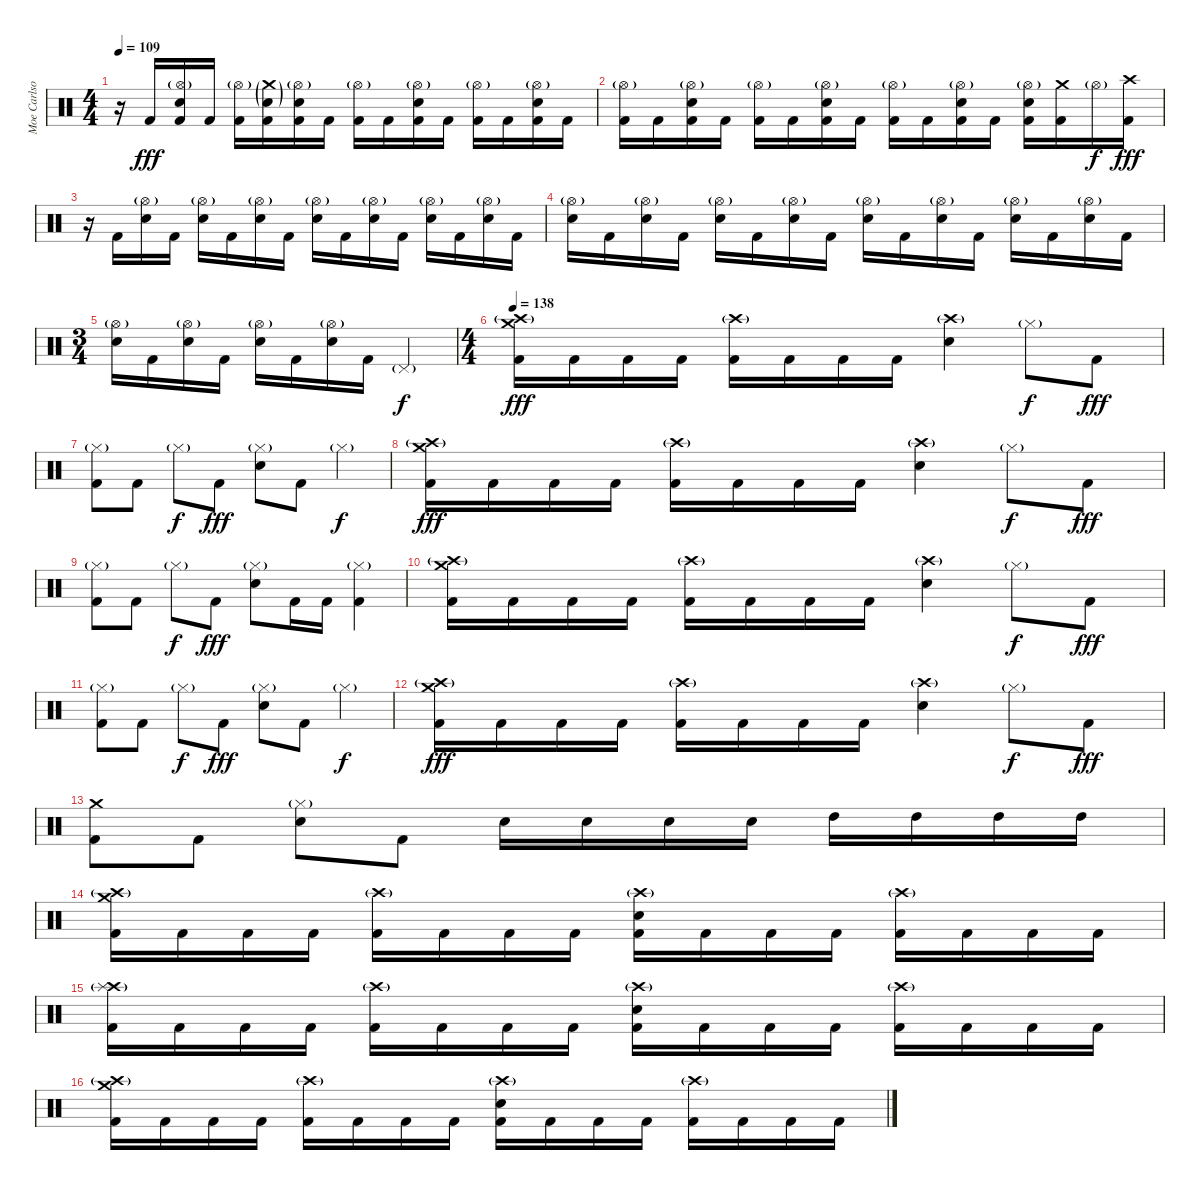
\track ("Moe Carlson" "Moe Carlso") {instrument percussion}
\staff {score}
\articulation defaults
\ts (4 4)
\tempo 109
\clef neutral
\ks c
r.16{dy fff} "Kick (hit) 2".16 ("Hi-Hat (open)"{g} "Electric Snare (hit)" "Kick (hit) 2").16 "Kick (hit) 2".16 ("Hi-Hat (open)"{g} "Kick (hit) 2").16 ("Crash medium (hit)"{g} "Electric Snare (hit)"{g} "Kick (hit) 2").16 ("Hi-Hat (open)"{g} "Electric Snare (hit)" "Kick (hit) 2").16 "Kick (hit) 2".16 ("Hi-Hat (open)"{g} "Kick (hit) 2").16 "Kick (hit) 2".16 ("Hi-Hat (open)"{g} "Electric Snare (hit)" "Kick (hit) 2").16 "Kick (hit) 2".16 ("Hi-Hat (open)"{g} "Kick (hit) 2").16 "Kick (hit) 2".16 ("Hi-Hat (open)"{g} "Electric Snare (hit)" "Kick (hit) 2").16 "Kick (hit) 2".16 |
("Hi-Hat (open)"{g} "Kick (hit) 2").16 "Kick (hit) 2".16 ("Hi-Hat (open)"{g} "Electric Snare (hit)" "Kick (hit) 2").16 "Kick (hit) 2".16 ("Hi-Hat (open)"{g} "Kick (hit) 2").16 "Kick (hit) 2".16 ("Hi-Hat (open)"{g} "Electric Snare (hit)" "Kick (hit) 2").16 "Kick (hit) 2".16 ("Hi-Hat (open)"{g} "Kick (hit) 2").16 "Kick (hit) 2".16 ("Hi-Hat (open)"{g} "Electric Snare (hit)" "Kick (hit) 2").16 "Kick (hit) 2".16 ("Hi-Hat (open)"{g} "Electric Snare (hit)" "Kick (hit) 2").16 ("Crash medium (hit)" "Kick (hit) 2").16 "Hi-Hat (open)"{g}.16{dy f} ("Crash high (hit)" "Kick (hit) 2").16{dy fff} |
r.16 "Kick (hit) 2".16 ("Hi-Hat (open)"{g} "Electric Snare (hit)").16 "Kick (hit) 2".16 ("Hi-Hat (open)"{g} "Electric Snare (hit)").16 "Kick (hit) 2".16 ("Hi-Hat (open)"{g} "Electric Snare (hit)").16 "Kick (hit) 2".16 ("Hi-Hat (open)"{g} "Electric Snare (hit)").16 "Kick (hit) 2".16 ("Hi-Hat (open)"{g} "Electric Snare (hit)").16 "Kick (hit) 2".16 ("Hi-Hat (open)"{g} "Electric Snare (hit)").16 "Kick (hit) 2".16 ("Hi-Hat (open)"{g} "Electric Snare (hit)").16 "Kick (hit) 2".16 |
("Hi-Hat (open)"{g} "Electric Snare (hit)").16 "Kick (hit) 2".16 ("Hi-Hat (open)"{g} "Electric Snare (hit)").16 "Kick (hit) 2".16 ("Hi-Hat (open)"{g} "Electric Snare (hit)").16 "Kick (hit) 2".16 ("Hi-Hat (open)"{g} "Electric Snare (hit)").16 "Kick (hit) 2".16 ("Hi-Hat (open)"{g} "Electric Snare (hit)").16 "Kick (hit) 2".16 ("Hi-Hat (open)"{g} "Electric Snare (hit)").16 "Kick (hit) 2".16 ("Hi-Hat (open)"{g} "Electric Snare (hit)").16 "Kick (hit) 2".16 ("Hi-Hat (open)"{g} "Electric Snare (hit)").16 "Kick (hit) 2".16 |
\ts (3 4)
("Hi-Hat (open)"{g} "Electric Snare (hit)").16 "Kick (hit) 2".16 ("Hi-Hat (open)"{g} "Electric Snare (hit)").16 "Kick (hit) 2".16 ("Hi-Hat (open)"{g} "Electric Snare (hit)").16 "Kick (hit) 2".16 ("Hi-Hat (open)"{g} "Electric Snare (hit)").16 "Kick (hit) 2".16 "Pedal Hi-Hat (hit)"{g}.4{dy f} |
\ts (4 4)
\tempo 138
("Crash high (hit)"{g} "Crash medium (hit)" "Kick (hit) 2").16{dy fff} "Kick (hit) 2".16 "Kick (hit) 2".16 "Kick (hit) 2".16 ("Crash high (hit)"{g} "Kick (hit) 2").16 "Kick (hit) 2".16 "Kick (hit) 2".16 "Kick (hit) 2".16 ("Crash high (hit)"{g} "Electric Snare (hit)").4 "Hi-Hat (closed)"{g}.8{dy f} "Kick (hit) 2".8{dy fff} |
("Hi-Hat (closed)"{g} "Kick (hit) 2").8 "Kick (hit) 2".8 "Hi-Hat (closed)"{g}.8{dy f} "Kick (hit) 2".8{dy fff} ("Hi-Hat (closed)"{g} "Electric Snare (hit)").8 "Kick (hit) 2".8 "Hi-Hat (closed)"{g}.4{dy f} |
("Crash high (hit)"{g} "Crash medium (hit)" "Kick (hit) 2").16{dy fff} "Kick (hit) 2".16 "Kick (hit) 2".16 "Kick (hit) 2".16 ("Crash high (hit)"{g} "Kick (hit) 2").16 "Kick (hit) 2".16 "Kick (hit) 2".16 "Kick (hit) 2".16 ("Crash high (hit)"{g} "Electric Snare (hit)").4 "Hi-Hat (closed)"{g}.8{dy f} "Kick (hit) 2".8{dy fff} |
("Hi-Hat (closed)"{g} "Kick (hit) 2").8 "Kick (hit) 2".8 "Hi-Hat (closed)"{g}.8{dy f} "Kick (hit) 2".8{dy fff} ("Hi-Hat (closed)"{g} "Electric Snare (hit)").8 "Kick (hit) 2".16 "Kick (hit) 2".16 ("Hi-Hat (closed)"{g} "Kick (hit) 2").4 |
("Crash high (hit)"{g} "Crash medium (hit)" "Kick (hit) 2").16 "Kick (hit) 2".16 "Kick (hit) 2".16 "Kick (hit) 2".16 ("Crash high (hit)"{g} "Kick (hit) 2").16 "Kick (hit) 2".16 "Kick (hit) 2".16 "Kick (hit) 2".16 ("Crash high (hit)"{g} "Electric Snare (hit)").4 "Hi-Hat (closed)"{g}.8{dy f} "Kick (hit) 2".8{dy fff} |
("Hi-Hat (closed)"{g} "Kick (hit) 2").8 "Kick (hit) 2".8 "Hi-Hat (closed)"{g}.8{dy f} "Kick (hit) 2".8{dy fff} ("Hi-Hat (closed)"{g} "Electric Snare (hit)").8 "Kick (hit) 2".8 "Hi-Hat (closed)"{g}.4{dy f} |
("Crash high (hit)"{g} "Crash medium (hit)" "Kick (hit) 2").16{dy fff} "Kick (hit) 2".16 "Kick (hit) 2".16 "Kick (hit) 2".16 ("Crash high (hit)"{g} "Kick (hit) 2").16 "Kick (hit) 2".16 "Kick (hit) 2".16 "Kick (hit) 2".16 ("Crash high (hit)"{g} "Electric Snare (hit)").4 "Hi-Hat (closed)"{g}.8{dy f} "Kick (hit) 2".8{dy fff} |
("Crash medium (hit)" "Kick (hit) 2").8 "Kick (hit) 2".8 ("Hi-Hat (closed)"{g} "Electric Snare (hit)").8 "Kick (hit) 2".8 "Electric Snare (hit)".16 "Electric Snare (hit)".16 "Electric Snare (hit)".16 "Electric Snare (hit)".16 "High Tom (hit)".16 "High Tom (hit)".16 "High Tom (hit)".16 "High Tom (hit)".16 |
("Crash high (hit)"{g} "Crash medium (hit)" "Kick (hit) 2").16 "Kick (hit) 2".16 "Kick (hit) 2".16 "Kick (hit) 2".16 ("Crash high (hit)"{g} "Kick (hit) 2").16 "Kick (hit) 2".16 "Kick (hit) 2".16 "Kick (hit) 2".16 ("Crash high (hit)"{g} "Electric Snare (hit)" "Kick (hit) 2").16 "Kick (hit) 2".16 "Kick (hit) 2".16 "Kick (hit) 2".16 ("Crash high (hit)"{g} "Kick (hit) 2").16 "Kick (hit) 2".16 "Kick (hit) 2".16 "Kick (hit) 2".16 |
("Crash high (hit)"{g} "Splash (hit)" "Kick (hit) 2").16 "Kick (hit) 2".16 "Kick (hit) 2".16 "Kick (hit) 2".16 ("Crash high (hit)"{g} "Kick (hit) 2").16 "Kick (hit) 2".16 "Kick (hit) 2".16 "Kick (hit) 2".16 ("Crash high (hit)"{g} "Electric Snare (hit)" "Kick (hit) 2").16 "Kick (hit) 2".16 "Kick (hit) 2".16 "Kick (hit) 2".16 ("Crash high (hit)"{g} "Kick (hit) 2").16 "Kick (hit) 2".16 "Kick (hit) 2".16 "Kick (hit) 2".16 |
("Crash high (hit)"{g} "Crash medium (hit)" "Kick (hit) 2").16 "Kick (hit) 2".16 "Kick (hit) 2".16 "Kick (hit) 2".16 ("Crash high (hit)"{g} "Kick (hit) 2").16 "Kick (hit) 2".16 "Kick (hit) 2".16 "Kick (hit) 2".16 ("Crash high (hit)"{g} "Electric Snare (hit)" "Kick (hit) 2").16 "Kick (hit) 2".16 "Kick (hit) 2".16 "Kick (hit) 2".16 ("Crash high (hit)"{g} "Kick (hit) 2").16 "Kick (hit) 2".16 "Kick (hit) 2".16 "Kick (hit) 2".16
